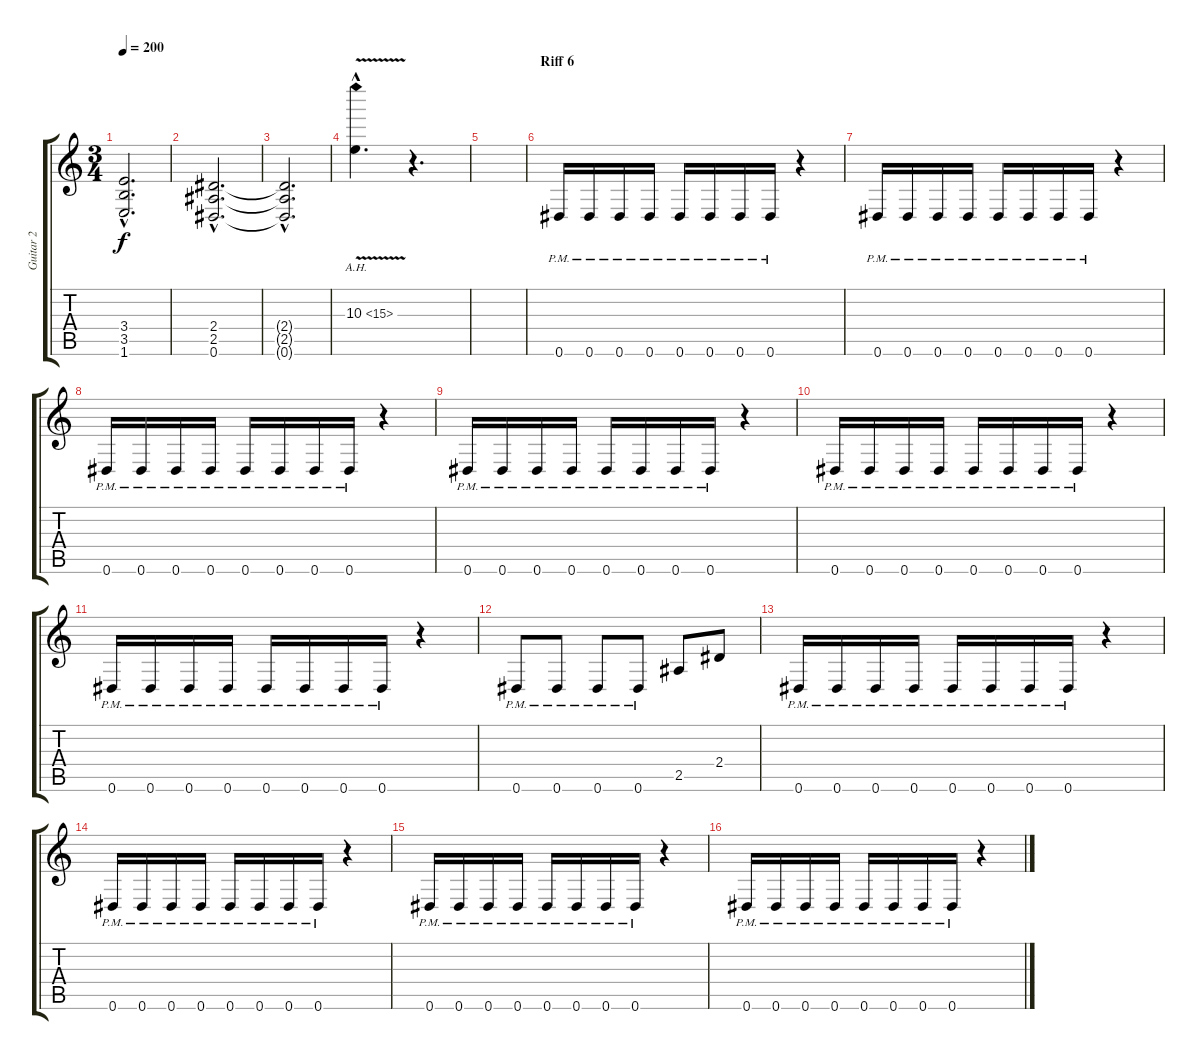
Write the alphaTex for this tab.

\track ("Guitar 2" "Guitar 2") {instrument overdrivenguitar}
\staff {score tabs}
\tuning (Eb4 Bb3 Gb3 Db3 Ab2 Eb2) {hide}
\ts (3 4)
\tempo 200
\clef g2
\ks c
(3.4{hac t} 3.5{hac t} 1.6{hac t}).2{d dy f} |
(2.4{hac} 2.5{hac} 0.6{hac}).2{d} |
(2.4{hac t} 2.5{hac t} 0.6{hac t}).2{d} |
10.3{ah 5 v hac}.4{d} r.4{d} |
|
\section ("" "Riff 6")
0.6{pm}.16 0.6{pm}.16 0.6{pm}.16 0.6{pm}.16 0.6{pm}.16 0.6{pm}.16 0.6{pm}.16 0.6{pm}.16 r.4 |
0.6{pm}.16 0.6{pm}.16 0.6{pm}.16 0.6{pm}.16 0.6{pm}.16 0.6{pm}.16 0.6{pm}.16 0.6{pm}.16 r.4 |
0.6{pm}.16 0.6{pm}.16 0.6{pm}.16 0.6{pm}.16 0.6{pm}.16 0.6{pm}.16 0.6{pm}.16 0.6{pm}.16 r.4 |
0.6{pm}.16 0.6{pm}.16 0.6{pm}.16 0.6{pm}.16 0.6{pm}.16 0.6{pm}.16 0.6{pm}.16 0.6{pm}.16 r.4 |
0.6{pm}.16 0.6{pm}.16 0.6{pm}.16 0.6{pm}.16 0.6{pm}.16 0.6{pm}.16 0.6{pm}.16 0.6{pm}.16 r.4 |
0.6{pm}.16 0.6{pm}.16 0.6{pm}.16 0.6{pm}.16 0.6{pm}.16 0.6{pm}.16 0.6{pm}.16 0.6{pm}.16 r.4 |
0.6{pm}.8 0.6{pm}.8 0.6{pm}.8 0.6{pm}.8 2.5.8 2.4.8 |
0.6{pm}.16 0.6{pm}.16 0.6{pm}.16 0.6{pm}.16 0.6{pm}.16 0.6{pm}.16 0.6{pm}.16 0.6{pm}.16 r.4 |
0.6{pm}.16 0.6{pm}.16 0.6{pm}.16 0.6{pm}.16 0.6{pm}.16 0.6{pm}.16 0.6{pm}.16 0.6{pm}.16 r.4 |
0.6{pm}.16 0.6{pm}.16 0.6{pm}.16 0.6{pm}.16 0.6{pm}.16 0.6{pm}.16 0.6{pm}.16 0.6{pm}.16 r.4 |
0.6{pm}.16 0.6{pm}.16 0.6{pm}.16 0.6{pm}.16 0.6{pm}.16 0.6{pm}.16 0.6{pm}.16 0.6{pm}.16 r.4
